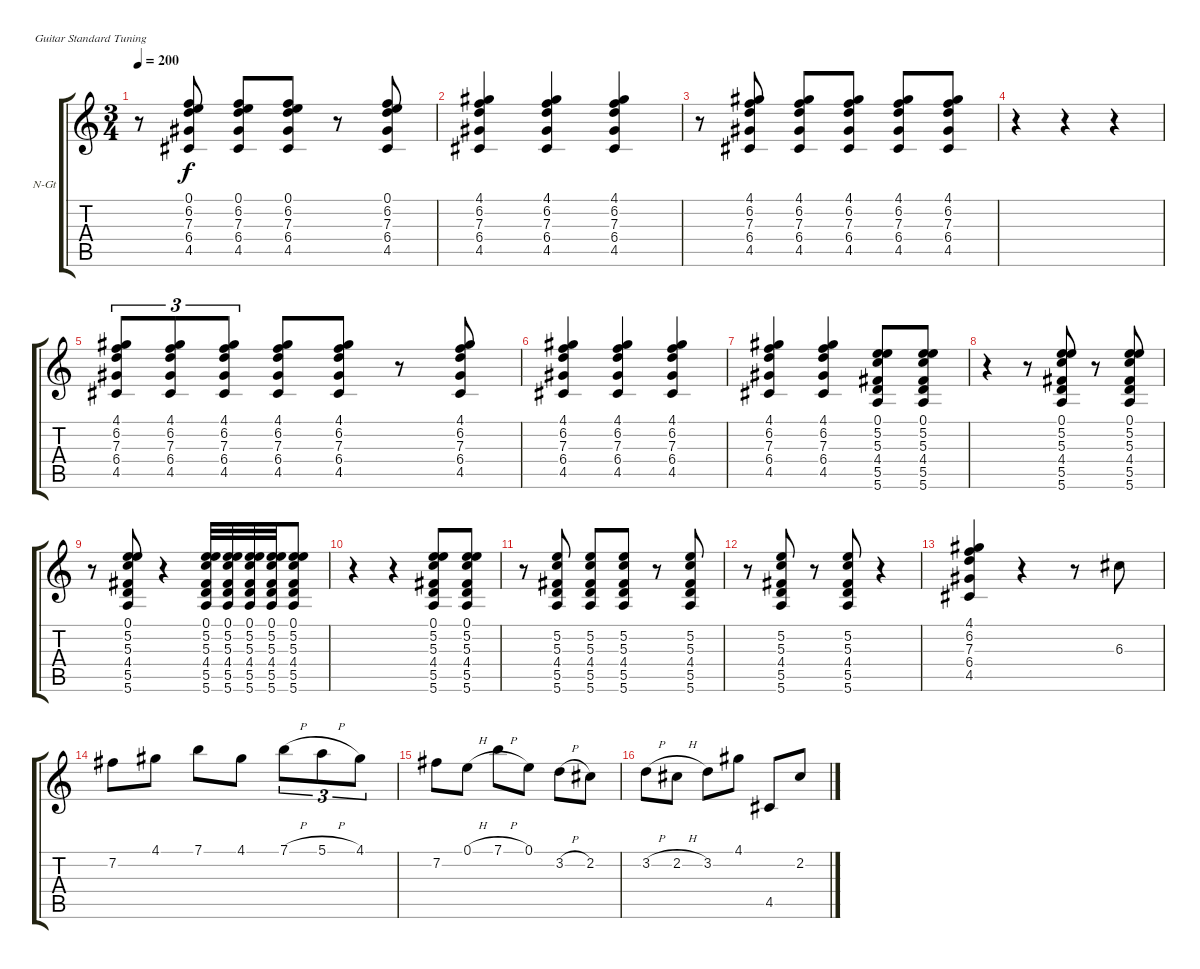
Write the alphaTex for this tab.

\bracketExtendMode groupsimilarinstruments
\firstSystemTrackNameOrientation horizontal
\otherSystemsTrackNameOrientation horizontal
\track ("Piste 1" "N-Gt") {instrument acousticguitarnylon}
\staff {score tabs}
\tuning (E4 B3 G3 D3 A2 E2)
\ts (3 4)
\tempo 200
\clef g2
\ks c
r.8{dy f} (0.1 6.2 7.3 6.4 4.5).8 (0.1 6.2 7.3 6.4 4.5).8 (0.1 6.2 7.3 6.4 4.5).8 r.8 (0.1 6.2 7.3 6.4 4.5).8 |
(4.1 6.2 7.3 6.4 4.5).4 (4.1 6.2 7.3 6.4 4.5).4 (4.1 6.2 7.3 6.4 4.5).4 |
r.8 (4.1 6.2 7.3 6.4 4.5).8 (4.1 6.2 7.3 6.4 4.5).8 (4.1 6.2 7.3 6.4 4.5).8 (4.1 6.2 7.3 6.4 4.5).8 (4.1 6.2 7.3 6.4 4.5).8 |
r.4 r.4 r.4 |
(4.1 6.2 7.3 6.4 4.5).8{tu (3 2)} (4.1 6.2 7.3 6.4 4.5).8{tu (3 2)} (4.1 6.2 7.3 6.4 4.5).8{tu (3 2)} (4.1 6.2 7.3 6.4 4.5).8 (4.1 6.2 7.3 6.4 4.5).8 r.8 (4.1 6.2 7.3 6.4 4.5).8 |
(4.1 6.2 7.3 6.4 4.5).4 (4.1 6.2 7.3 6.4 4.5).4 (4.1 6.2 7.3 6.4 4.5).4 |
(4.1 6.2 7.3 6.4 4.5).4 (4.1 6.2 7.3 6.4 4.5).4 (0.1 5.2 5.3 4.4 5.5 5.6).8 (0.1 5.2 5.3 4.4 5.5 5.6).8 |
r.4 r.8 (0.1 5.2 5.3 4.4 5.5 5.6).8 r.8 (0.1 5.2 5.3 4.4 5.5 5.6).8 |
r.8 (0.1 5.2 5.3 4.4 5.5 5.6).8 r.4 (0.1 5.2 5.3 4.4 5.5 5.6).32 (0.1 5.2 5.3 4.4 5.5 5.6).32 (0.1 5.2 5.3 4.4 5.5 5.6).32 (0.1 5.2 5.3 4.4 5.5 5.6).32 (0.1 5.2 5.3 4.4 5.5 5.6).8 |
r.4 r.4 (0.1 5.2 5.3 4.4 5.5 5.6).8 (0.1 5.2 5.3 4.4 5.5 5.6).8 |
r.8 (5.2 5.3 4.4 5.5 5.6).8 (5.2 5.3 4.4 5.5 5.6).8 (5.2 5.3 4.4 5.5 5.6).8 r.8 (5.2 5.3 4.4 5.5 5.6).8 |
r.8 (5.2 5.3 4.4 5.5 5.6).8 r.8 (5.2 5.3 4.4 5.5 5.6).8 r.4 |
(4.1 6.2 7.3 6.4 4.5).4 r.4 r.8 6.3.8 |
7.2.8 4.1.8 7.1.8 4.1.8 7.1{h}.8{tu (3 2)} 5.1{h}.8{tu (3 2)} 4.1.8{tu (3 2)} |
7.2.8 0.1{h}.8 7.1{h}.8 0.1.8 3.2{h}.8 2.2.8 |
3.2{h}.8 2.2{h}.8 3.2.8 4.1.8 4.5.8 2.2.8
